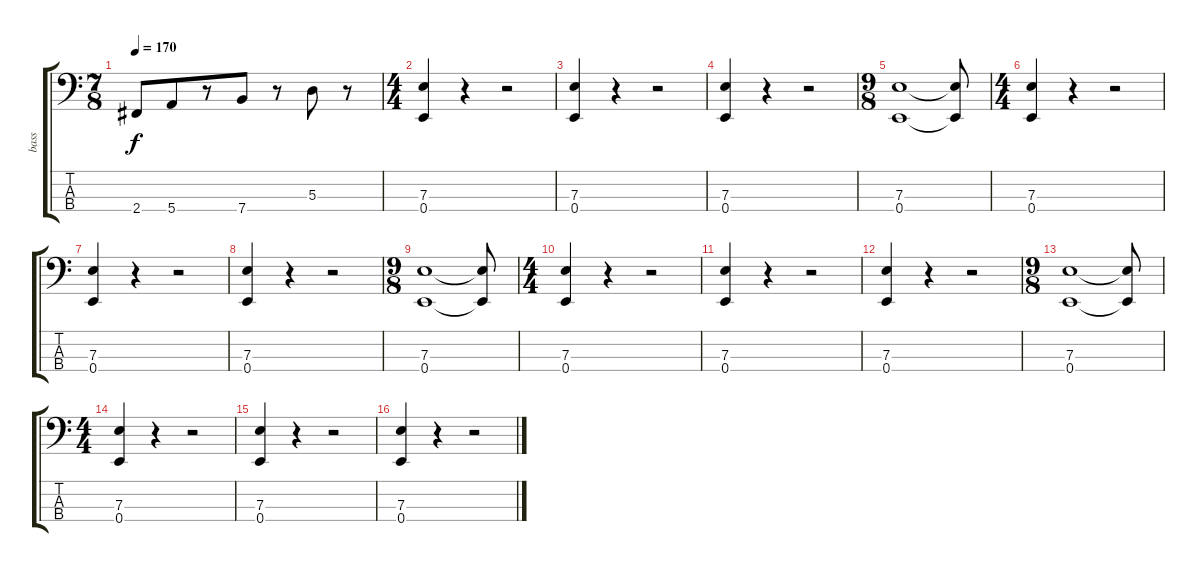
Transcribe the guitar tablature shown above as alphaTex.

\track ("bass" "bass") {instrument electricbasspick}
\staff {score tabs}
\tuning (G2 D2 A1 E1) {hide}
\ts (7 8)
\tempo 170
\clef f4
\ks c
2.4{t}.8{dy f} 5.4.8 r.8 7.4.8 r.8 5.3.8 r.8 |
\ts (4 4)
(7.3 0.4).4 r.4 r.2 |
(7.3 0.4).4 r.4 r.2 |
(7.3 0.4).4 r.4 r.2 |
\ts (9 8)
(7.3 0.4).1 (7.3{t} 0.4{t}).8 |
\ts (4 4)
(7.3 0.4).4 r.4 r.2 |
(7.3 0.4).4 r.4 r.2 |
(7.3 0.4).4 r.4 r.2 |
\ts (9 8)
(7.3 0.4).1 (7.3{t} 0.4{t}).8 |
\ts (4 4)
(7.3 0.4).4 r.4 r.2 |
(7.3 0.4).4 r.4 r.2 |
(7.3 0.4).4 r.4 r.2 |
\ts (9 8)
(7.3 0.4).1 (7.3{t} 0.4{t}).8 |
\ts (4 4)
(7.3 0.4).4 r.4 r.2 |
(7.3 0.4).4 r.4 r.2 |
(7.3 0.4).4 r.4 r.2
